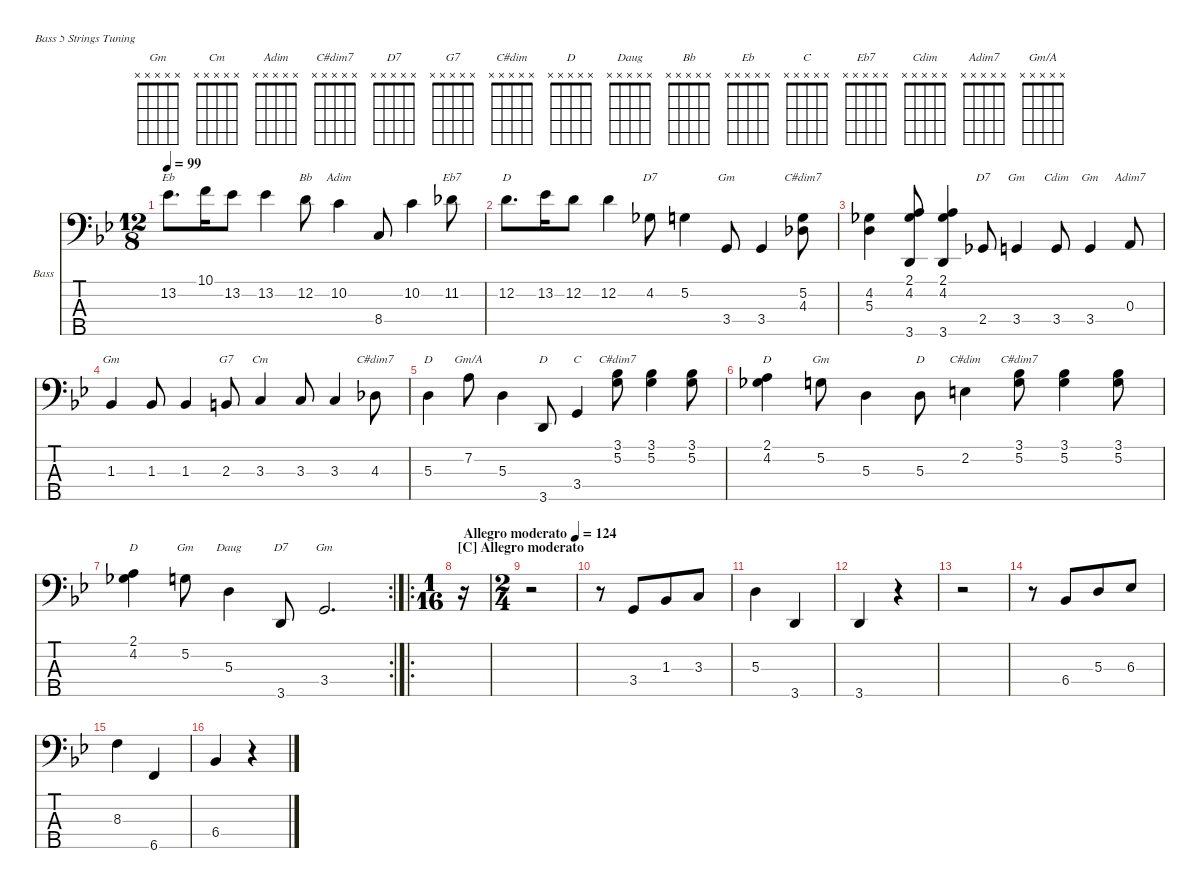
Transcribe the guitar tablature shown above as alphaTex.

\defaultSystemsLayout 4
\hideDynamics
\bracketExtendMode nobrackets
\firstSystemTrackNameOrientation horizontal
\otherSystemsTrackNameOrientation horizontal
\track ("Electric Bass" "Bass") {instrument electricbassfinger}
\staff {score tabs}
\tuning (G2 D2 A1 E1 B0)
\chord ("Gm" x x x x x)
\chord ("Cm" x x x x x)
\chord ("Adim" x x x x x)
\chord ("C#dim7" x x x x x)
\chord ("D7" x x x x x)
\chord ("G7" x x x x x)
\chord ("C#dim" x x x x x)
\chord ("D" x x x x x)
\chord ("Daug" x x x x x)
\chord ("Bb" x x x x x)
\chord ("Eb" x x x x x)
\chord ("C" x x x x x)
\chord ("Eb7" x x x x x)
\chord ("Cdim" x x x x x)
\chord ("Adim7" x x x x x)
\chord ("Gm/A" x x x x x)
\ts (12 8)
\tempo 99
\clef f4
\ks gminor
13.2.8{d ch "Eb" dy f} 10.1.16 13.2.8 13.2.4 12.2.8{ch "Bb"} 10.2.4{ch "Adim"} 8.4.8 10.2.4 11.2.8{ch "Eb7"} |
12.2.8{d ch "D"} 13.2.16 12.2.8 12.2.4 4.2.8{ch "D7"} 5.2.4 3.4.8{ch "Gm"} 3.4.4 (4.3 5.2).8{ch "C#dim7"} |
(5.3 4.2).4 (3.5 4.2 2.1).8 (2.1 4.2 3.5).4 2.4.8{ch "D7"} 3.4.4{ch "Gm"} 3.4.8{ch "Cdim"} 3.4.4{ch "Gm"} 0.3.8{ch "Adim7"} |
1.3.4{ch "Gm"} 1.3.8 1.3.4 2.3.8{ch "G7"} 3.3.4{ch "Cm"} 3.3.8 3.3.4 4.3.8{ch "C#dim7"} |
5.3.4{ch "D"} 7.2.8{ch "Gm/A"} 5.3.4 3.5.8{ch "D"} 3.4.4{ch "C"} (5.2 3.1).8{ch "C#dim7"} (5.2 3.1).4 (5.2 3.1).8 |
(4.2 2.1).4{ch "D"} 5.2.8{ch "Gm"} 5.3.4 5.3.8{ch "D"} 2.2.4{ch "C#dim"} (5.2 3.1).8{ch "C#dim7"} (5.2 3.1).4 (5.2 3.1).8 |
\rc 2
(4.2 2.1).4{ch "D"} 5.2.8{ch "Gm"} 5.3.4{ch "Daug"} 3.5.8{ch "D7"} 3.4.2{d ch "Gm"} |
\ro
\ts (1 16)
\section ("C" "Allegro moderato")
\tempo (124 "Allegro moderato")
r.16 |
\ts (2 4)
\beaming (8 4)
r.2 |
r.8 3.4.8 1.3.8 3.3.8 |
5.3.4 3.5.4 |
3.5.4 r.4 |
r.2 |
r.8 6.4.8 5.3.8 6.3.8 |
8.3.4 6.5.4 |
6.4.4 r.4
